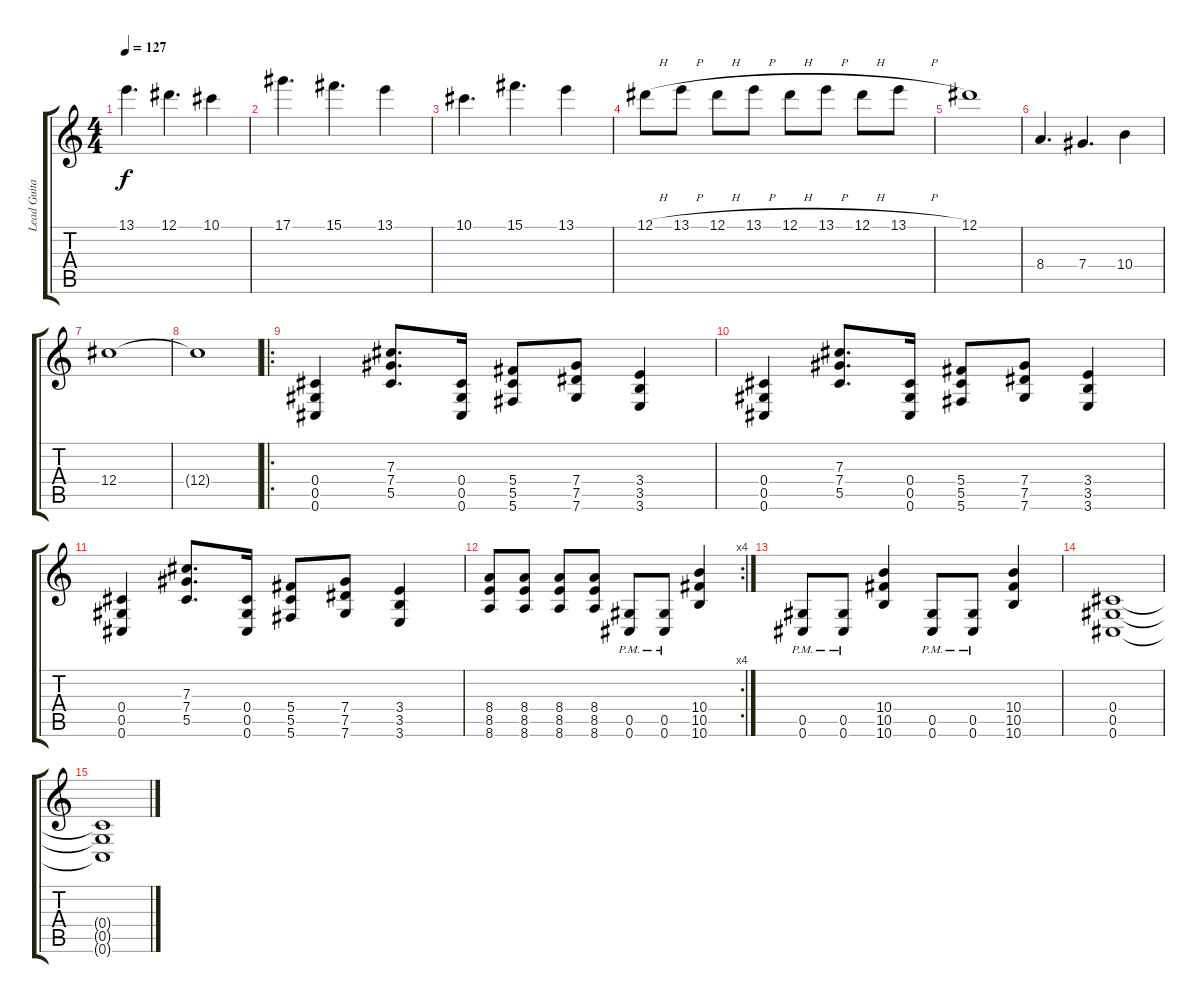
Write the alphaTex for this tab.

\track ("Lead Guitar" "Lead Guita") {instrument overdrivenguitar}
\staff {score tabs}
\tuning (Eb4 Bb3 Gb3 Db3 Ab2 Db2) {hide}
\ts (4 4)
\tempo 127
\clef g2
\ks c
13.1.4{d dy f} 12.1.4{d} 10.1.4 |
17.1.4{d} 15.1.4{d} 13.1.4 |
10.1.4{d} 15.1.4{d} 13.1.4 |
12.1{h}.8 13.1{h}.8 12.1{h}.8 13.1{h}.8 12.1{h}.8 13.1{h}.8 12.1{h}.8 13.1{h}.8 |
12.1.1 |
8.4.4{d} 7.4.4{d} 10.4.4 |
12.4.1 |
12.4{t}.1 |
\ro
(0.4 0.5 0.6).4 (7.3 7.4 5.5).8{d} (0.4 0.5 0.6).16 (5.4 5.5 5.6).8 (7.4 7.5 7.6).8 (3.4 3.5 3.6).4 |
(0.4 0.5 0.6).4 (7.3 7.4 5.5).8{d} (0.4 0.5 0.6).16 (5.4 5.5 5.6).8 (7.4 7.5 7.6).8 (3.4 3.5 3.6).4 |
(0.4 0.5 0.6).4 (7.3 7.4 5.5).8{d} (0.4 0.5 0.6).16 (5.4 5.5 5.6).8 (7.4 7.5 7.6).8 (3.4 3.5 3.6).4 |
\rc 4
(8.4 8.5 8.6).8 (8.4 8.5 8.6).8 (8.4 8.5 8.6).8 (8.4 8.5 8.6).8 (0.5{pm} 0.6{pm}).8 (0.5{pm} 0.6{pm}).8 (10.4 10.5 10.6).4 |
(0.5{pm} 0.6{pm}).8 (0.5{pm} 0.6{pm}).8 (10.4 10.5 10.6).4 (0.5{pm} 0.6{pm}).8 (0.5{pm} 0.6{pm}).8 (10.4 10.5 10.6).4 |
(0.4 0.5 0.6).1 |
(0.4{t} 0.5{t} 0.6{t}).1
